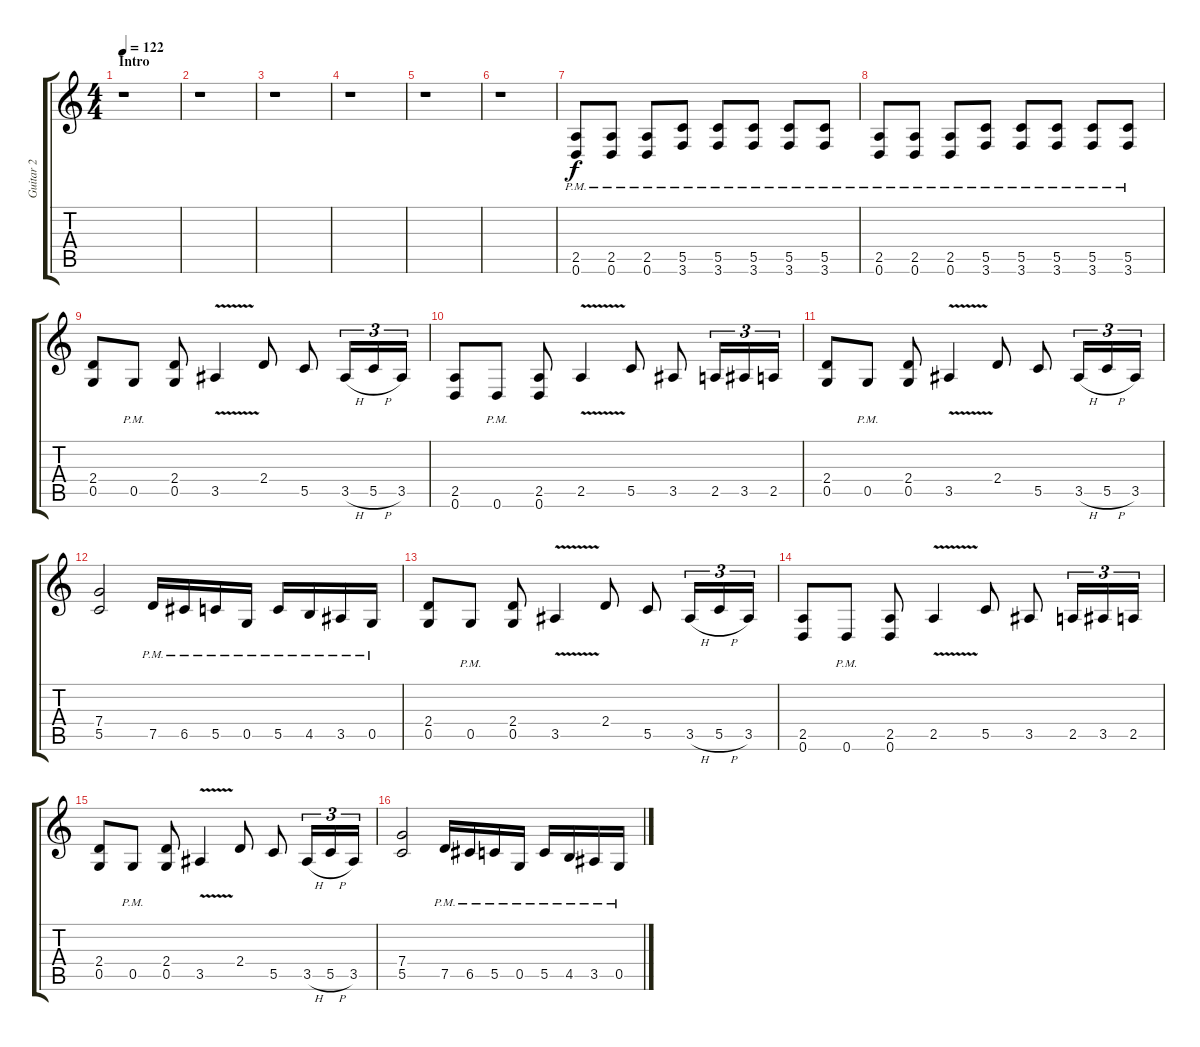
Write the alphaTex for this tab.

\track ("Guitar 2" "Guitar 2") {instrument distortionguitar}
\staff {score tabs}
\tuning (D4 A3 F3 C3 G2 D2) {hide}
\ts (4 4)
\section ("" "Intro")
\tempo 122
\clef g2
\ks c
r.1{dy f instrument distortionguitar} |
r.1 |
r.1 |
r.1 |
r.1 |
r.1 |
(2.5{pm} 0.6{pm}).8 (2.5{pm} 0.6{pm}).8 (2.5{pm} 0.6{pm}).8 (5.5{pm} 3.6{pm}).8 (5.5{pm} 3.6{pm}).8 (5.5{pm} 3.6{pm}).8 (5.5{pm} 3.6{pm}).8 (5.5{pm} 3.6{pm}).8 |
(2.5{pm} 0.6{pm}).8 (2.5{pm} 0.6{pm}).8 (2.5{pm} 0.6{pm}).8 (5.5{pm} 3.6{pm}).8 (5.5{pm} 3.6{pm}).8 (5.5{pm} 3.6{pm}).8 (5.5{pm} 3.6{pm}).8 (5.5{pm} 3.6{pm}).8 |
(2.4 0.5).8 0.5{pm}.8 (2.4 0.5).8 3.5{v}.4 2.4.8 5.5.8 3.5{h}.16{tu (3 2)} 5.5{h}.16{tu (3 2)} 3.5.16{tu (3 2)} |
(2.5 0.6).8 0.6{pm}.8 (2.5 0.6).8 2.5{v}.4 5.5.8 3.5.8 2.5.16{tu (3 2)} 3.5.16{tu (3 2)} 2.5.16{tu (3 2)} |
(2.4 0.5).8 0.5{pm}.8 (2.4 0.5).8 3.5{v}.4 2.4.8 5.5.8 3.5{h}.16{tu (3 2)} 5.5{h}.16{tu (3 2)} 3.5.16{tu (3 2)} |
(7.4 5.5).2 7.5{pm}.16 6.5{pm}.16 5.5{pm}.16 0.5{pm}.16 5.5{pm}.16 4.5{pm}.16 3.5{pm}.16 0.5{pm}.16 |
(2.4 0.5).8 0.5{pm}.8 (2.4 0.5).8 3.5{v}.4 2.4.8 5.5.8 3.5{h}.16{tu (3 2)} 5.5{h}.16{tu (3 2)} 3.5.16{tu (3 2)} |
(2.5 0.6).8 0.6{pm}.8 (2.5 0.6).8 2.5{v}.4 5.5.8 3.5.8 2.5.16{tu (3 2)} 3.5.16{tu (3 2)} 2.5.16{tu (3 2)} |
(2.4 0.5).8 0.5{pm}.8 (2.4 0.5).8 3.5{v}.4 2.4.8 5.5.8 3.5{h}.16{tu (3 2)} 5.5{h}.16{tu (3 2)} 3.5.16{tu (3 2)} |
(7.4 5.5).2 7.5{pm}.16 6.5{pm}.16 5.5{pm}.16 0.5{pm}.16 5.5{pm}.16 4.5{pm}.16 3.5{pm}.16 0.5{pm}.16
